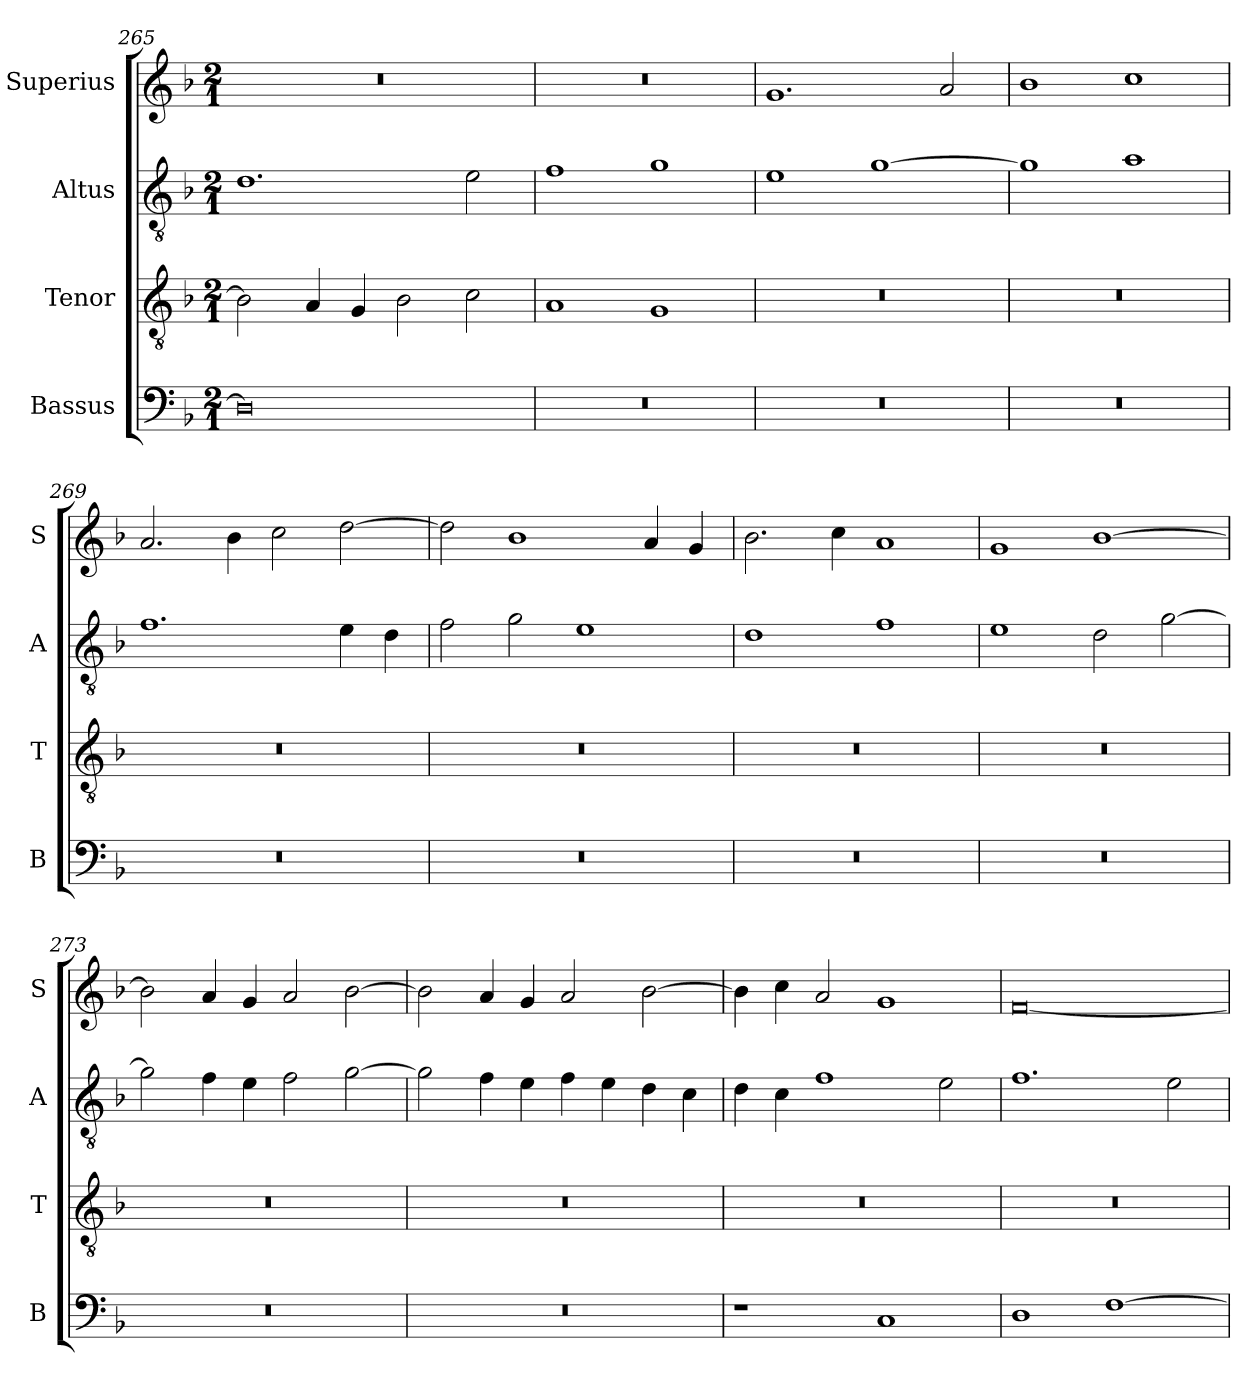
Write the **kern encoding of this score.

**kern	**kern	**kern	**kern
*part4	*part3	*part2	*part1
*staff4	*staff3	*staff2	*staff1
*I"Bassus	*I"Tenor	*I"Altus	*I"Superius
*I'B	*I'T	*I'A	*I'S
*clefF4	*clefGv2	*clefGv2	*clefG2
*k[b-]	*k[b-]	*k[b-]	*k[b-]
*M2/1	*M2/1	*M2/1	*M2/1
=265	=265	=265	=265
0D]	2B-\]	1.d	0r
.	4A/	.	.
.	4G/	.	.
.	2B-\	.	.
.	2c\	2e\	.
=266	=266	=266	=266
0r	1A	1f	0r
.	1G	1g	.
=267	=267	=267	=267
0r	0r	1e	1.g
.	.	[1g	.
.	.	.	2a/
=268	=268	=268	=268
0r	0r	1g]	1b-
.	.	1a	1cc
=269	=269	=269	=269
0r	0r	1.f	2.a/
.	.	.	4b-\
.	.	.	2cc\
.	.	4e\	[2dd\
.	.	4d\	.
=270	=270	=270	=270
0r	0r	2f\	2dd\]
.	.	2g\	1b-
.	.	1e	.
.	.	.	4a/
.	.	.	4g/
=271	=271	=271	=271
0r	0r	1d	2.b-\
.	.	.	4cc\
.	.	1f	1a
=272	=272	=272	=272
0r	0r	1e	1g
.	.	2d\	[1b-
.	.	[2g\	.
=273	=273	=273	=273
0r	0r	2g\]	2b-\]
.	.	4f\	4a/
.	.	4e\	4g/
.	.	2f\	2a/
.	.	[2g\	[2b-\
=274	=274	=274	=274
0r	0r	2g\]	2b-\]
.	.	4f\	4a/
.	.	4e\	4g/
.	.	4f\	2a/
.	.	4e\	.
.	.	4d\	[2b-\
.	.	4c\	.
=275	=275	=275	=275
1r	0r	4d\	4b-\]
.	.	4c\	4cc\
.	.	1f	2a/
1C	.	.	1g
.	.	2e\	.
=276	=276	=276	=276
1D	0r	1.f	[0f
[1F	.	.	.
.	.	2e\	.
=	=	=	=
*-	*-	*-	*-
